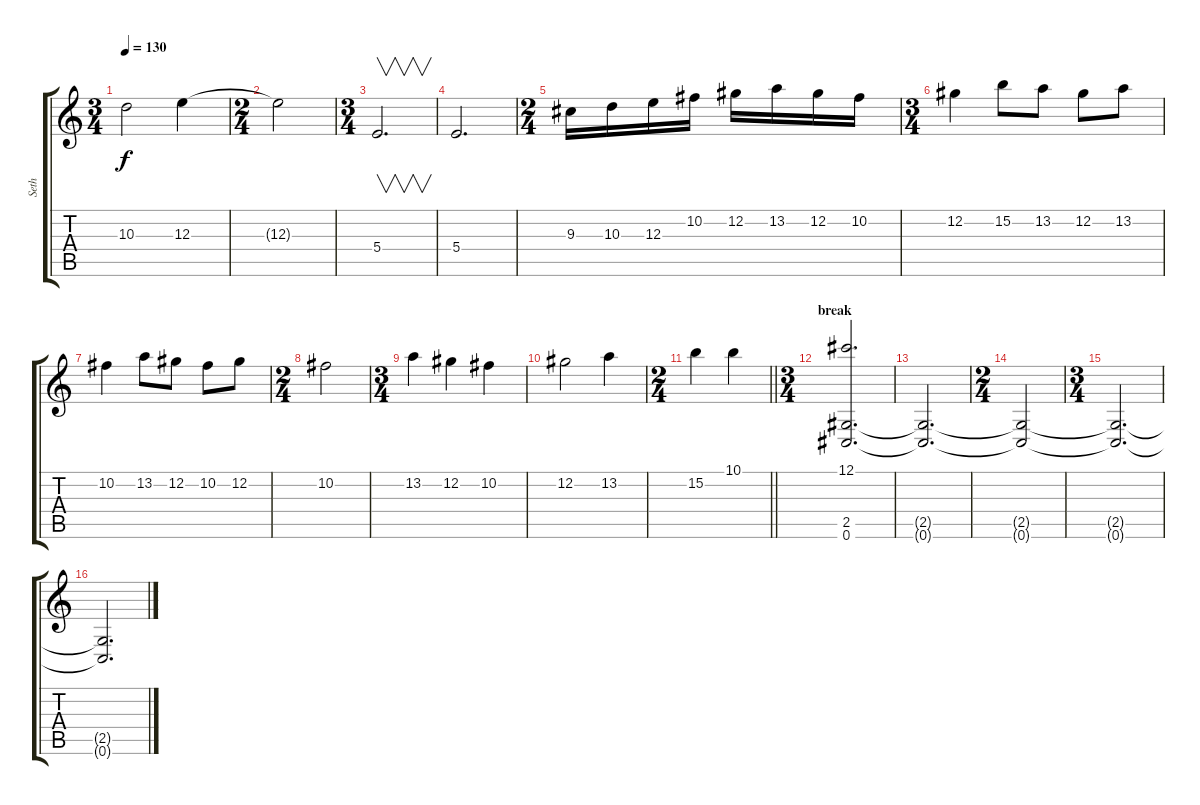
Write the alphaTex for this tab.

\track ("Seth" "Seth") {instrument overdrivenguitar}
\staff {score tabs}
\tuning (Db4 Ab3 E3 B2 Gb2 Db2) {hide}
\ts (3 4)
\tempo 130
\clef g2
\ks c
10.3.2{dy f} 12.3.4 |
\ts (2 4)
12.3{t}.2 |
\ts (3 4)
5.4.2{v d} |
5.4.2{d} |
\ts (2 4)
9.3.16 10.3.16 12.3.16 10.2.16 12.2.16 13.2.16 12.2.16 10.2.16 |
\ts (3 4)
12.2.4 15.2.8 13.2.8 12.2.8 13.2.8 |
10.2.4 13.2.8 12.2.8 10.2.8 12.2.8 |
\ts (2 4)
10.2.2 |
\ts (3 4)
13.2.4 12.2.4 10.2.4 |
12.2.2 13.2.4 |
\ts (2 4)
\barLineRight lightlight
15.2.4 10.1.4 |
\ts (3 4)
\section ("" "break")
(12.1 2.5 0.6).2{d} |
(2.5{t} 0.6{t}).2{d} |
\ts (2 4)
(2.5{t} 0.6{t}).2 |
\ts (3 4)
(2.5{t} 0.6{t}).2{d} |
(2.5{t} 0.6{t}).2{d}
